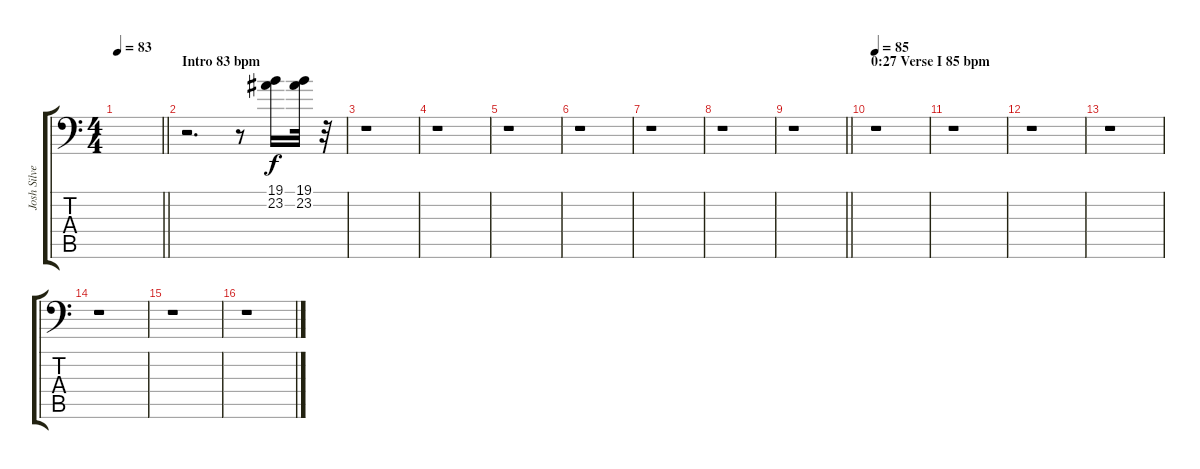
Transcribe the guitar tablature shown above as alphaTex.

\track ("Josh Silver (Synth)" "Josh Silve") {instrument drawbarorgan}
\staff {score tabs}
\tuning (E3 B2 G2 D2 A1 E1) {hide}
\ts (4 4)
\tempo 83
\clef f4
\barLineRight lightlight
\ks c
|
\section ("" "Intro 83 bpm")
r.2{d} r.8 (19.1 23.2).16{volume 6} (19.1 23.2).32 r.32 |
r.1 |
r.1 |
r.1 |
r.1 |
r.1 |
r.1 |
\barLineRight lightlight
r.1 |
\section ("" "0:27 Verse I 85 bpm")
\tempo 85
r.1 |
r.1 |
r.1 |
r.1 |
r.1 |
r.1 |
r.1
